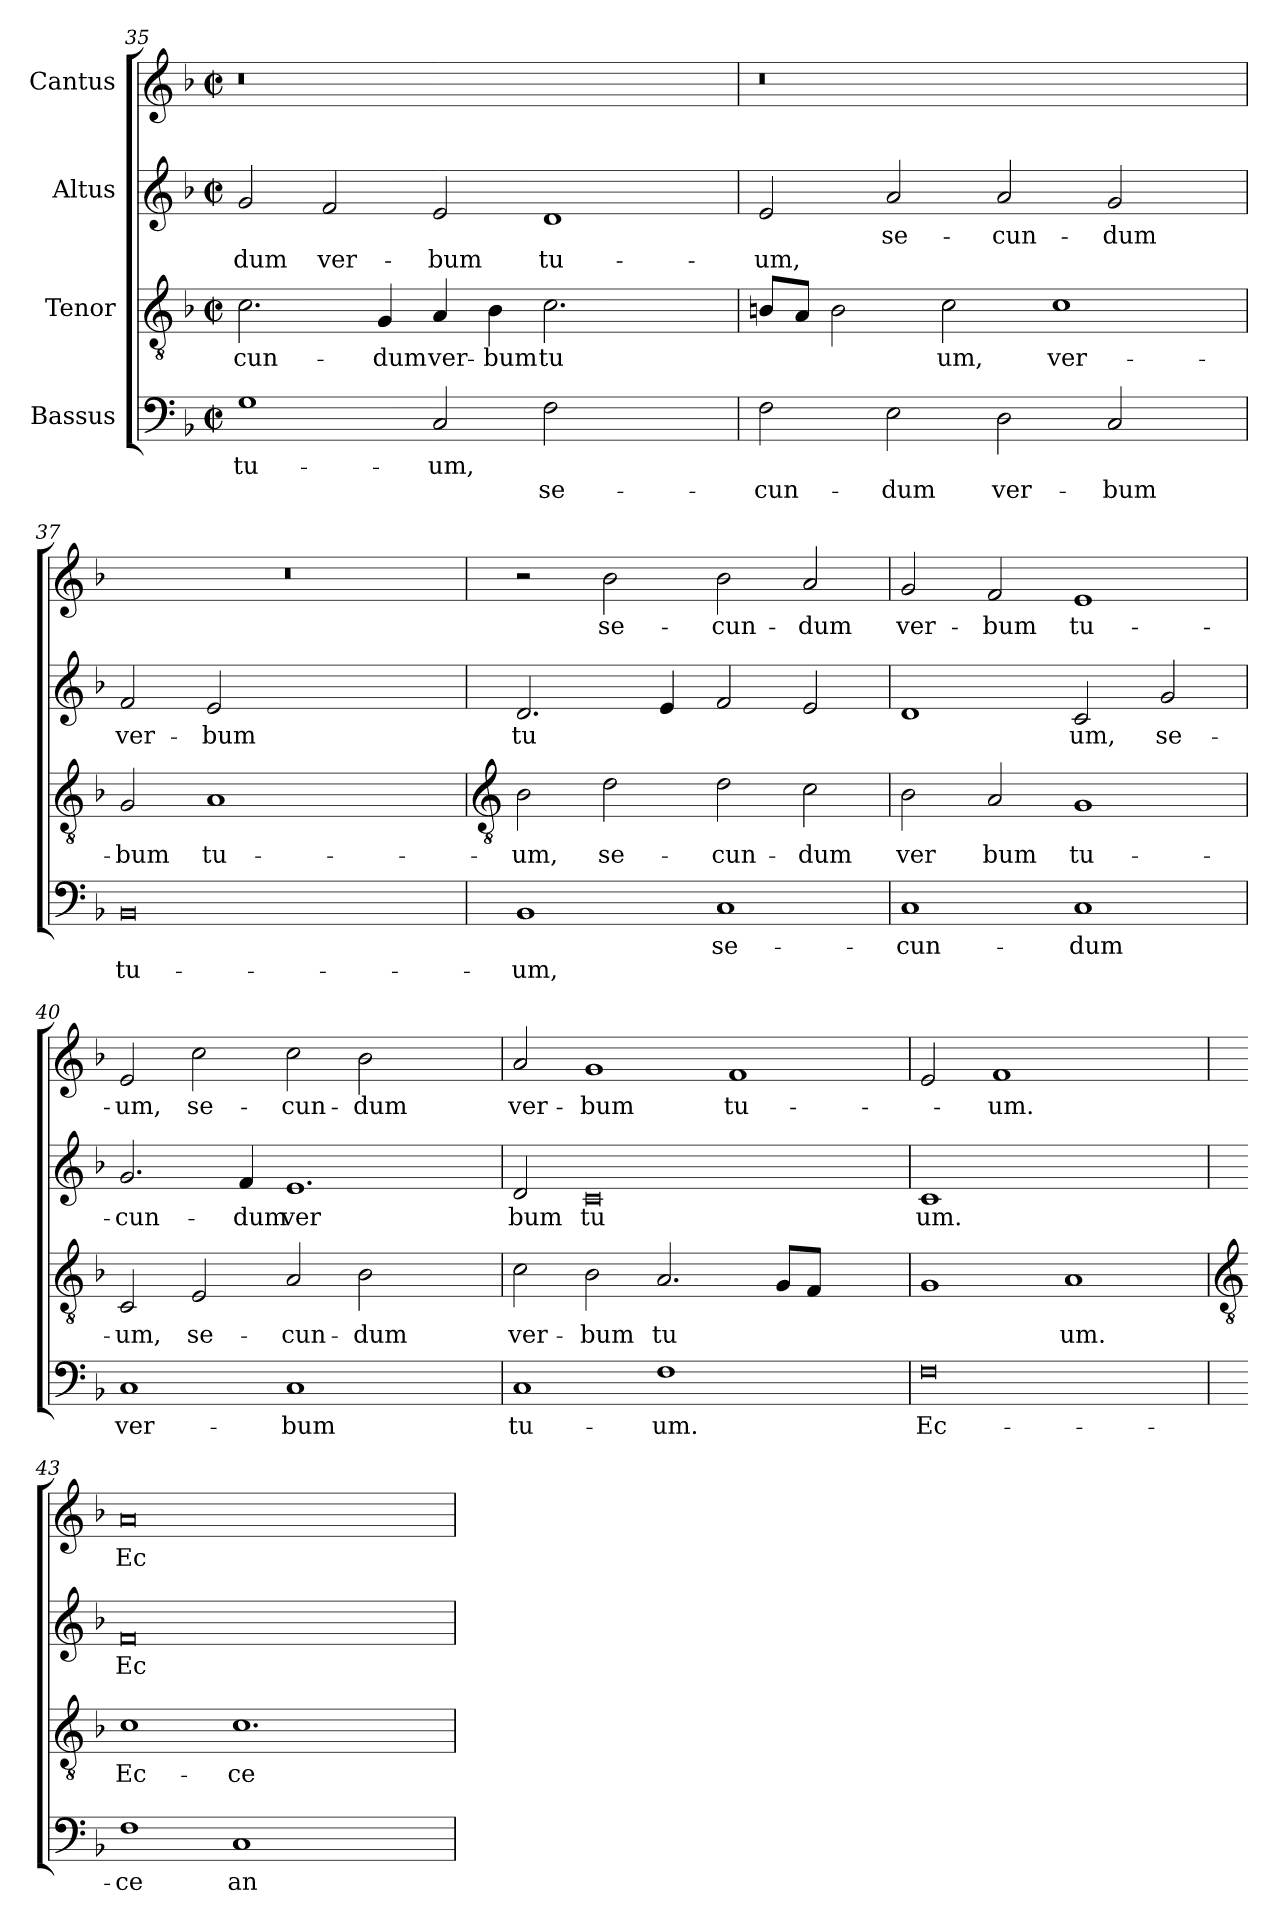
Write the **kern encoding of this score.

**kern	**text	**text	**kern	**text	**kern	**text	**text	**kern	**text
*part4	*part4	*part4	*part3	*part3	*part2	*part2	*part2	*part1	*part1
*staff4	*staff4	*staff4	*staff3	*staff3	*staff2	*staff2	*staff2	*staff1	*staff1
*I"Bassus	*	*	*I"Tenor	*	*I"Altus	*	*	*I"Cantus	*
*clefF4	*	*	*clefGv2	*	*clefG2	*	*	*clefG2	*
*k[b-]	*	*	*k[b-]	*	*k[b-]	*	*	*k[b-]	*
*F:	*	*	*F:	*	*F:	*	*	*F:	*
*M4/2	*	*	*M4/2	*	*M4/2	*	*	*M4/2	*
*met(c|)	*	*	*met(c|)	*	*met(c|)	*	*	*met(c|)	*
=35	=35	=35	=35	=35	=35	=35	=35	=35	=35
!	!LO:LY:b	!	!	!LO:LY:b	!	!	!LO:LY:b	!	!
1G	tu-	.	2.c	-cun-	2g	.	-dum	0r	.
!	!	!	!	!	!	!	!LO:LY:b	!	!
.	.	.	.	.	2f	.	ver-	.	.
!	!	!	!	!LO:LY:b	!	!	!	!	!
.	.	.	4G	-dum	.	.	.	.	.
!	!LO:LY:b	!	!	!LO:LY:b	!	!	!LO:LY:b	!	!
2C	-um,	.	4A	ver-	2e	.	-bum	.	.
!	!	!	!	!LO:LY:b	!	!	!	!	!
.	.	.	4B-	-bum	.	.	.	.	.
!	!	!LO:LY:b	!	!LO:LY:b	!	!	!LO:LY:b	!	!
2F	.	se-	2.c	tu	1d	.	tu-	.	.
2ryy	.	.	.	.	.	.	.	2ryy	.
.	.	.	4ryy	.	.	.	.	.	.
=36	=36	=36	=36	=36	=36	=36	=36	=36	=36
!	!	!LO:LY:b	!	!	!	!	!LO:LY:b	!	!
2F	.	-cun-	8BL	.	2e	.	-um,	0r	.
.	.	.	8AJ	.	.	.	.	.	.
.	.	.	2B	.	.	.	.	.	.
!	!	!LO:LY:b	!	!	!	!LO:LY:b	!	!	!
2E	.	-dum	.	.	2a	se-	.	.	.
!	!	!	!	!LO:LY:b	!	!	!	!	!
.	.	.	2c	um,	.	.	.	.	.
!	!	!LO:LY:b	!	!	!	!LO:LY:b	!	!	!
2D	.	ver-	.	.	2a	-cun-	.	.	.
!	!	!	!	!LO:LY:b	!	!	!	!	!
.	.	.	1c	ver-	.	.	.	.	.
!	!	!LO:LY:b	!	!	!	!LO:LY:b	!	!	!
2C	.	-bum	.	.	2g	-dum	.	.	.
4ryy	.	.	.	.	4ryy	.	.	4ryy	.
!!LO:LB:g=z
=37	=37	=37	=37	=37	=37	=37	=37	=37	=37
!	!	!LO:LY:b	!	!LO:LY:b	!	!LO:LY:b	!	!	!
0BB-	.	tu-	2G	-bum	2f	ver-	.	0r	.
!	!	!	!	!LO:LY:b	!	!LO:LY:b	!	!	!
.	.	.	1A	tu-	2e	-bum	.	.	.
.	.	.	.	.	1ryy	.	.	.	.
.	.	.	2ryy	.	.	.	.	.	.
!!LO:LB:g=z
=38	=38	=38	=38	=38	=38	=38	=38	=38	=38
*	*	*	*clefGv2	*	*	*	*	*	*
!	!	!LO:LY:b	!	!LO:LY:b	!	!LO:LY:b	!	!	!
1BB-	.	-um,	2B-	-um,	2.d	tu	.	2r	.
!	!	!	!	!LO:LY:b	!	!	!	!	!LO:LY:b
.	.	.	2d	se-	.	.	.	2b-	se-
.	.	.	.	.	4e	.	.	.	.
!	!LO:LY:b	!	!	!LO:LY:b	!	!	!	!	!LO:LY:b
1C	se-	.	2d	-cun-	2f	.	.	2b-	-cun-
!	!	!	!	!LO:LY:b	!	!	!	!	!LO:LY:b
.	.	.	2c	-dum	2e	.	.	2a	-dum
=39	=39	=39	=39	=39	=39	=39	=39	=39	=39
!	!LO:LY:b	!	!	!LO:LY:b	!	!	!	!	!LO:LY:b
1C	-cun-	.	2B-	ver	1d	.	.	2g	ver-
!	!	!	!	!LO:LY:b	!	!	!	!	!LO:LY:b
.	.	.	2A	bum	.	.	.	2f	-bum
!	!LO:LY:b	!	!	!LO:LY:b	!	!LO:LY:b	!	!	!LO:LY:b
1C	-dum	.	1G	tu-	2c	um,	.	1e	tu-
!	!	!	!	!	!	!LO:LY:b	!	!	!
.	.	.	.	.	2g	se-	.	.	.
=40	=40	=40	=40	=40	=40	=40	=40	=40	=40
!	!LO:LY:b	!	!	!LO:LY:b	!	!LO:LY:b	!	!	!LO:LY:b
1C	ver-	.	2C	-um,	2.g	-cun-	.	2e	-um,
!	!	!	!	!LO:LY:b	!	!	!	!	!LO:LY:b
.	.	.	2E	se-	.	.	.	2cc	se-
!	!	!	!	!	!	!LO:LY:b	!	!	!
.	.	.	.	.	4f	-dum	.	.	.
!	!LO:LY:b	!	!	!LO:LY:b	!	!LO:LY:b	!	!	!LO:LY:b
1C	-bum	.	2A	-cun-	1.e	ver	.	2cc	-cun-
!	!	!	!	!LO:LY:b	!	!	!	!	!LO:LY:b
.	.	.	2B-	-dum	.	.	.	2b-	-dum
2ryy	.	.	2ryy	.	.	.	.	2ryy	.
=41	=41	=41	=41	=41	=41	=41	=41	=41	=41
!	!LO:LY:b	!	!	!LO:LY:b	!	!LO:LY:b	!	!	!LO:LY:b
1C	tu-	.	2c	ver-	2d	bum	.	2a	ver-
!	!	!	!	!LO:LY:b	!	!LO:LY:b	!	!	!LO:LY:b
.	.	.	2B-	-bum	0c	tu	.	1g	-bum
!	!LO:LY:b	!	!	!LO:LY:b	!	!	!	!	!
1F	-um.	.	2.A	tu	.	.	.	.	.
!	!	!	!	!	!	!	!	!	!LO:LY:b
.	.	.	.	.	.	.	.	1f	tu-
.	.	.	8GL	.	.	.	.	.	.
.	.	.	8FJ	.	.	.	.	.	.
2ryy	.	.	2ryy	.	.	.	.	.	.
!!LO:LB:g=z
=42	=42	=42	=42	=42	=42	=42	=42	=42	=42
!	!LO:LY:b	!	!	!	!	!LO:LY:b	!	!	!
0F	Ec-	.	1G	.	1c	um.	.	2e	.
!	!	!	!	!	!	!	!	!	!LO:LY:b
.	.	.	.	.	.	.	.	1f	-um.
!	!	!	!	!LO:LY:b	!	!	!	!	!
.	.	.	1A	um.	1ryy	.	.	.	.
.	.	.	.	.	.	.	.	2ryy	.
!!LO:LB:g=z
=43	=43	=43	=43	=43	=43	=43	=43	=43	=43
*	*	*	*clefGv2	*	*	*	*	*	*
!	!LO:LY:b	!	!	!LO:LY:b	!	!LO:LY:b	!	!	!LO:LY:b
*	*	*	*	*	*	*	*	*^	*
1F	-ce	.	1c	Ec-	0f	Ec-	.	0a	1ryy	Ec-
!	!LO:LY:b	!	!	!LO:LY:b	!	!	!	!	!	!
1C	an-	.	1.c	-ce	.	.	.	.	2ryy	.
.	.	.	.	.	.	.	.	.	2ryy	.
2ryy	.	.	.	.	2ryy	.	.	2ryy	2ryy	.
*	*	*	*	*	*	*	*	*v	*v	*
=	=	=	=	=	=	=	=	=	=
*-	*-	*-	*-	*-	*-	*-	*-	*-	*-
